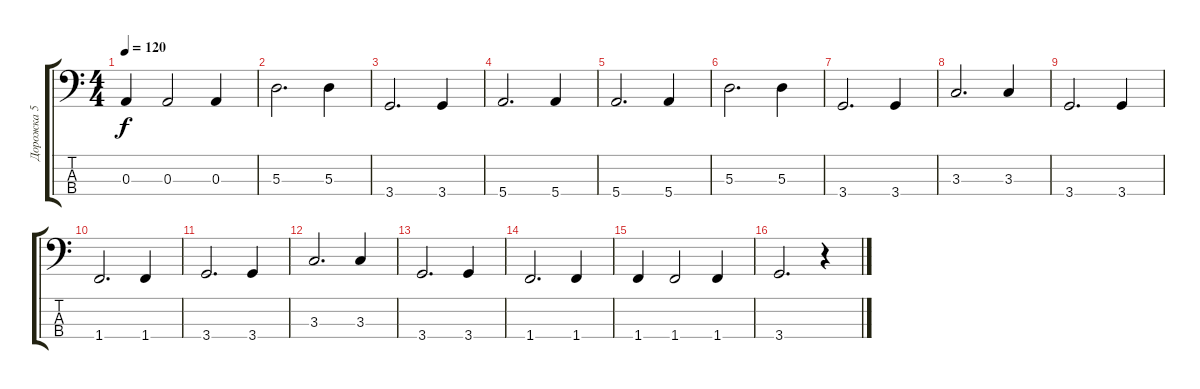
\track ("Дорожка 5" "Дорожка 5") {instrument electricbassfinger}
\staff {score tabs}
\tuning (G2 D2 A1 E1) {hide}
\ts (4 4)
\tempo 120
\clef f4
\ks c
0.3.4{dy f} 0.3.2 0.3.4 |
5.3.2{d} 5.3.4 |
3.4.2{d} 3.4.4 |
5.4.2{d} 5.4.4 |
5.4.2{d} 5.4.4 |
5.3.2{d} 5.3.4 |
3.4.2{d} 3.4.4 |
3.3.2{d} 3.3.4 |
3.4.2{d} 3.4.4 |
1.4.2{d} 1.4.4 |
3.4.2{d} 3.4.4 |
3.3.2{d} 3.3.4 |
3.4.2{d} 3.4.4 |
1.4.2{d} 1.4.4 |
1.4.4 1.4.2 1.4.4 |
3.4.2{d} r.4
